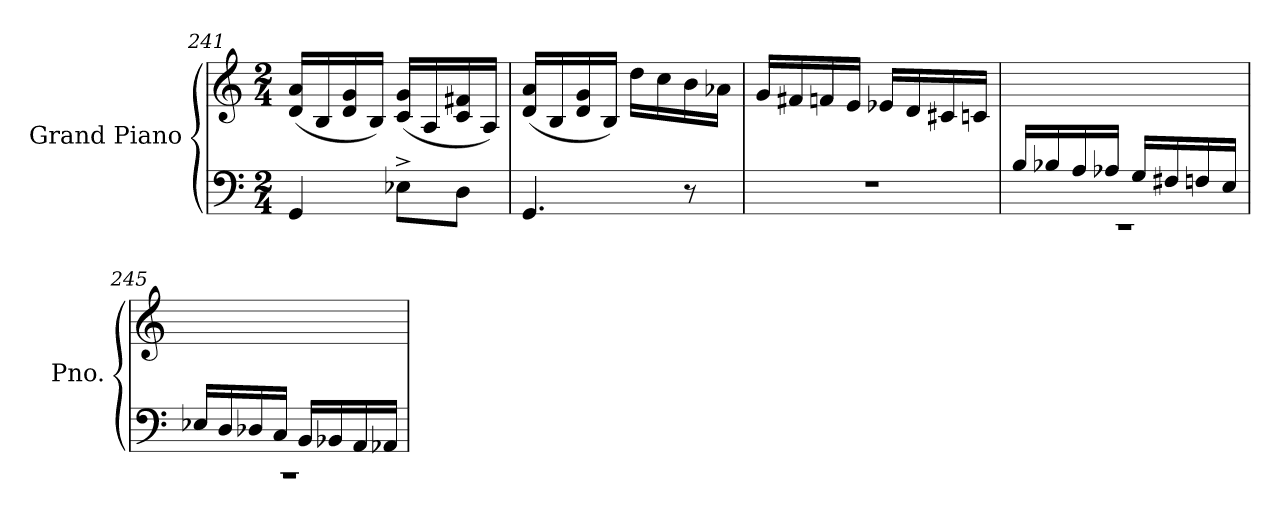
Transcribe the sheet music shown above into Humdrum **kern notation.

**kern	**kern
*part1	*part1
*staff2	*staff1
*I"Grand Piano	*
*I'Pno.	*
*clefF4	*clefG2
*k[]	*k[]
*M2/4	*M2/4
=241	=241
4GG/	(16d/ 16a/LL
.	16B/
.	16d/ 16g/
.	16B/JJ)
8E-X^\L	(16c/ 16g/LL
.	16A/
8D\J	16c/ 16f#X/
.	16A/JJ)
=242	=242
4.GG/	(16d/ 16a/LL
.	16B/
.	16d/ 16g/
.	16B/JJ)
.	16dd\LL
.	16cc\
8r	16b\
.	16a-X\JJ
!!LO:PB:g=z
=243	=243
2r	16g/LL
.	16f#X/
.	16fn/
.	16e/JJ
.	16e-X/LL
.	16d/
.	16c#X/
.	16cn/JJ
=244	=244
*^	*
16B/LL	2rEE	2ryy
16B-X/	.	.
16A/	.	.
16A-X/JJ	.	.
16G/LL	.	.
16F#X/	.	.
16Fn/	.	.
16E/JJ	.	.
=245	=245	=245
16E-X/LL	2rCC	2ryy
16D/	.	.
16D-X/	.	.
16C/JJ	.	.
16BB/LL	.	.
16BB-X/	.	.
16AA/	.	.
16AA-X/JJ	.	.
*v	*v	*
=	=
*-	*-
